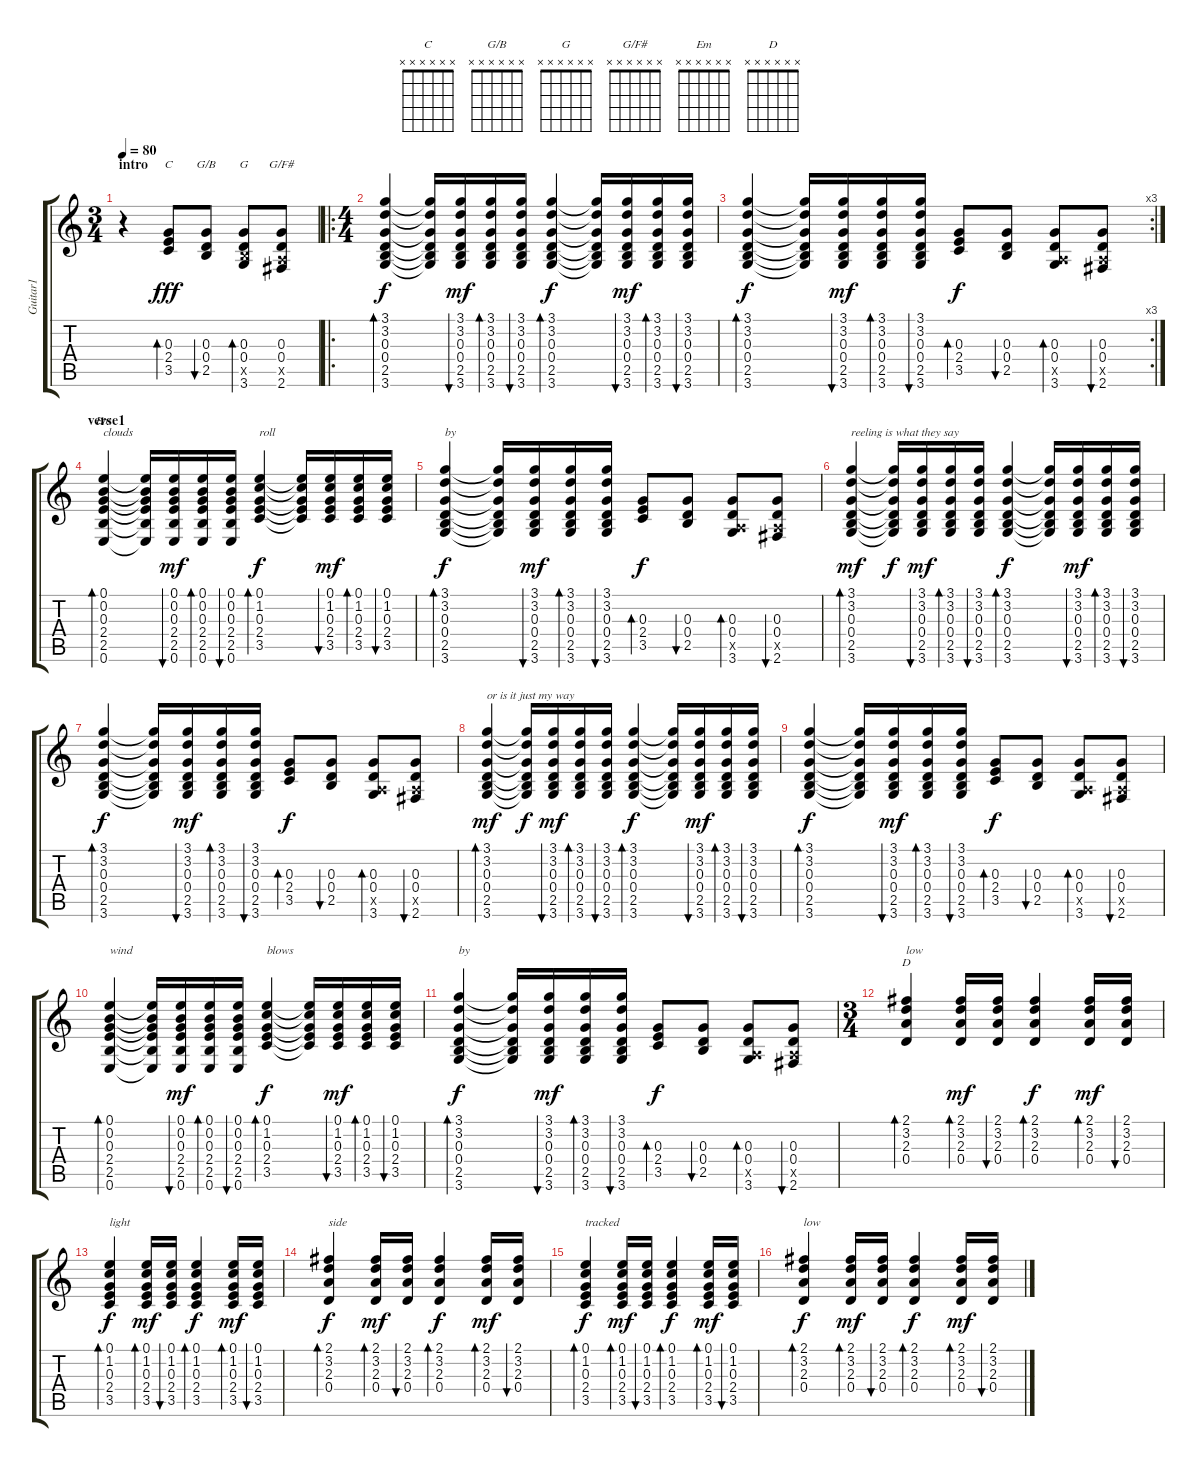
\track ("Guitar1" "Guitar1") {instrument acousticguitarsteel}
\staff {score tabs}
\tuning (E4 B3 G3 D3 A2 E2) {hide}
\chord ("C" x x x x x x) {firstfret 0}
\chord ("G/B" x x x x x x) {firstfret 0}
\chord ("G" x x x x x x) {firstfret 0}
\chord ("G/F#" x x x x x x) {firstfret 0}
\chord ("Em" x x x x x x) {firstfret 0}
\chord ("D" x x x x x x) {firstfret 0}
\ts (3 4)
\section ("" "intro")
\tempo 80
\clef g2
\ks c
r.4{dy fff instrument acousticguitarsteel} (0.3 2.4 3.5).8{bd 30 ch "C"} (0.3 0.4 2.5).8{bu 30 ch "G/B"} (0.3 0.4 2.5{x} 3.6).8{bd 30 ch "G"} (0.3 0.4 0.5{x} 2.6).8{ch "G/F#"} |
\ro
\ts (4 4)
(3.1 3.2 0.3 0.4 2.5 3.6).4{bd 30 dy f} (3.1{t} 3.2{t} 0.3{t} 0.4{t} 2.5{t} 3.6{t}).16 (3.1 3.2 0.3 0.4 2.5 3.6).16{bu 30 dy mf} (3.1 3.2 0.3 0.4 2.5 3.6).16{bd 30} (3.1 3.2 0.3 0.4 2.5 3.6).16{bu 30} (3.1 3.2 0.3 0.4 2.5 3.6).4{bd 30 dy f} (3.1{t} 3.2{t} 0.3{t} 0.4{t} 2.5{t} 3.6{t}).16 (3.1 3.2 0.3 0.4 2.5 3.6).16{bu 30 dy mf} (3.1 3.2 0.3 0.4 2.5 3.6).16{bd 30} (3.1 3.2 0.3 0.4 2.5 3.6).16{bu 30} |
\rc 3
(3.1 3.2 0.3 0.4 2.5 3.6).4{bd 30 dy f} (3.1{t} 3.2{t} 0.3{t} 0.4{t} 2.5{t} 3.6{t}).16 (3.1 3.2 0.3 0.4 2.5 3.6).16{bu 30 dy mf} (3.1 3.2 0.3 0.4 2.5 3.6).16{bd 30} (3.1 3.2 0.3 0.4 2.5 3.6).16{bu 30} (0.3 2.4 3.5).8{bd 30 dy f} (0.3 0.4 2.5).8{bu 30} (0.3 0.4 0.5{x} 3.6).8{bd 30} (0.3 0.4 0.5{x} 2.6).8{bu 30} |
\section ("" "verse1")
(0.1 0.2 0.3 2.4 2.5 0.6).4{bd 60 ch "Em" txt "clouds"} (0.1{t} 0.2{t} 0.3{t} 2.4{t} 2.5{t} 0.6{t}).16 (0.1 0.2 0.3 2.4 2.5 0.6).16{bu 30 dy mf} (0.1 0.2 0.3 2.4 2.5 0.6).16{bd 30} (0.1 0.2 0.3 2.4 2.5 0.6).16{bu 30} (0.1 1.2 0.3 2.4 3.5).4{bd 60 txt "roll" dy f} (0.1{t} 1.2{t} 0.3{t} 2.4{t} 3.5{t}).16 (0.1 1.2 0.3 2.4 3.5).16{bu 30 dy mf} (0.1 1.2 0.3 2.4 3.5).16{bd 30} (0.1 1.2 0.3 2.4 3.5).16{bu 30} |
(3.1 3.2 0.3 0.4 2.5 3.6).4{bd 30 txt "by" dy f} (3.1{t} 3.2{t} 0.3{t} 0.4{t} 2.5{t} 3.6{t}).16 (3.1 3.2 0.3 0.4 2.5 3.6).16{bu 30 dy mf} (3.1 3.2 0.3 0.4 2.5 3.6).16{bd 30} (3.1 3.2 0.3 0.4 2.5 3.6).16{bu 30} (0.3 2.4 3.5).8{bd 30 dy f} (0.3 0.4 2.5).8{bu 30} (0.3 0.4 0.5{x} 3.6).8{bd 30} (0.3 0.4 0.5{x} 2.6).8{bu 30} |
(3.1 3.2 0.3 0.4 2.5 3.6).4{bd 60 txt "reeling is what they say" dy mf} (3.1{t} 3.2{t} 0.3{t} 0.4{t} 2.5{t} 3.6{t}).16{dy f} (3.1 3.2 0.3 0.4 2.5 3.6).16{bu 30 dy mf} (3.1 3.2 0.3 0.4 2.5 3.6).16{bd 30} (3.1 3.2 0.3 0.4 2.5 3.6).16{bu 30} (3.1 3.2 0.3 0.4 2.5 3.6).4{bd 30 dy f} (3.1{t} 3.2{t} 0.3{t} 0.4{t} 2.5{t} 3.6{t}).16 (3.1 3.2 0.3 0.4 2.5 3.6).16{bu 30 dy mf} (3.1 3.2 0.3 0.4 2.5 3.6).16{bd 30} (3.1 3.2 0.3 0.4 2.5 3.6).16{bu 30} |
(3.1 3.2 0.3 0.4 2.5 3.6).4{bd 30 dy f} (3.1{t} 3.2{t} 0.3{t} 0.4{t} 2.5{t} 3.6{t}).16 (3.1 3.2 0.3 0.4 2.5 3.6).16{bu 30 dy mf} (3.1 3.2 0.3 0.4 2.5 3.6).16{bd 30} (3.1 3.2 0.3 0.4 2.5 3.6).16{bu 30} (0.3 2.4 3.5).8{bd 30 dy f} (0.3 0.4 2.5).8{bu 30} (0.3 0.4 0.5{x} 3.6).8{bd 30} (0.3 0.4 0.5{x} 2.6).8{bu 30} |
(3.1 3.2 0.3 0.4 2.5 3.6).4{bd 30 txt "or is it just my way" dy mf} (3.1{t} 3.2{t} 0.3{t} 0.4{t} 2.5{t} 3.6{t}).16{dy f} (3.1 3.2 0.3 0.4 2.5 3.6).16{bu 30 dy mf} (3.1 3.2 0.3 0.4 2.5 3.6).16{bd 30} (3.1 3.2 0.3 0.4 2.5 3.6).16{bu 30} (3.1 3.2 0.3 0.4 2.5 3.6).4{bd 30 dy f} (3.1{t} 3.2{t} 0.3{t} 0.4{t} 2.5{t} 3.6{t}).16 (3.1 3.2 0.3 0.4 2.5 3.6).16{bu 30 dy mf} (3.1 3.2 0.3 0.4 2.5 3.6).16{bd 30} (3.1 3.2 0.3 0.4 2.5 3.6).16{bu 30} |
(3.1 3.2 0.3 0.4 2.5 3.6).4{bd 30 dy f} (3.1{t} 3.2{t} 0.3{t} 0.4{t} 2.5{t} 3.6{t}).16 (3.1 3.2 0.3 0.4 2.5 3.6).16{bu 30 dy mf} (3.1 3.2 0.3 0.4 2.5 3.6).16{bd 30} (3.1 3.2 0.3 0.4 2.5 3.6).16{bu 30} (0.3 2.4 3.5).8{bd 30 dy f} (0.3 0.4 2.5).8{bu 30} (0.3 0.4 0.5{x} 3.6).8{bd 30} (0.3 0.4 0.5{x} 2.6).8{bu 30} |
(0.1 0.2 0.3 2.4 2.5 0.6).4{bd 60 txt "wind"} (0.1{t} 0.2{t} 0.3{t} 2.4{t} 2.5{t} 0.6{t}).16 (0.1 0.2 0.3 2.4 2.5 0.6).16{bu 30 dy mf} (0.1 0.2 0.3 2.4 2.5 0.6).16{bd 30} (0.1 0.2 0.3 2.4 2.5 0.6).16{bu 30} (0.1 1.2 0.3 2.4 3.5).4{bd 60 txt "blows" dy f} (0.1{t} 1.2{t} 0.3{t} 2.4{t} 3.5{t}).16 (0.1 1.2 0.3 2.4 3.5).16{bu 30 dy mf} (0.1 1.2 0.3 2.4 3.5).16{bd 30} (0.1 1.2 0.3 2.4 3.5).16{bu 30} |
(3.1 3.2 0.3 0.4 2.5 3.6).4{bd 30 txt "by" dy f} (3.1{t} 3.2{t} 0.3{t} 0.4{t} 2.5{t} 3.6{t}).16 (3.1 3.2 0.3 0.4 2.5 3.6).16{bu 30 dy mf} (3.1 3.2 0.3 0.4 2.5 3.6).16{bd 30} (3.1 3.2 0.3 0.4 2.5 3.6).16{bu 30} (0.3 2.4 3.5).8{bd 30 dy f} (0.3 0.4 2.5).8{bu 30} (0.3 0.4 0.5{x} 3.6).8{bd 30} (0.3 0.4 0.5{x} 2.6).8{bu 30} |
\ts (3 4)
(2.1 3.2 2.3 0.4).4{bd 60 ch "D" txt "low"} (2.1 3.2 2.3 0.4).16{bd 30 dy mf} (2.1 3.2 2.3 0.4).16{bu 30} (2.1 3.2 2.3 0.4).4{bd 60 dy f} (2.1 3.2 2.3 0.4).16{bd 30 dy mf} (2.1 3.2 2.3 0.4).16{bu 30} |
(0.1 1.2 0.3 2.4 3.5).4{bd 60 txt "light" dy f} (0.1 1.2 0.3 2.4 3.5).16{bd 30 dy mf} (0.1 1.2 0.3 2.4 3.5).16{bu 30} (0.1 1.2 0.3 2.4 3.5).4{bd 60 dy f} (0.1 1.2 0.3 2.4 3.5).16{bd 30 dy mf} (0.1 1.2 0.3 2.4 3.5).16{bu 30} |
(2.1 3.2 2.3 0.4).4{bd 60 txt "side" dy f} (2.1 3.2 2.3 0.4).16{bd 30 dy mf} (2.1 3.2 2.3 0.4).16{bu 30} (2.1 3.2 2.3 0.4).4{bd 60 dy f} (2.1 3.2 2.3 0.4).16{bd 30 dy mf} (2.1 3.2 2.3 0.4).16{bu 30} |
(0.1 1.2 0.3 2.4 3.5).4{bd 60 txt "tracked" dy f} (0.1 1.2 0.3 2.4 3.5).16{bd 30 dy mf} (0.1 1.2 0.3 2.4 3.5).16{bu 30} (0.1 1.2 0.3 2.4 3.5).4{bd 60 dy f} (0.1 1.2 0.3 2.4 3.5).16{bd 30 dy mf} (0.1 1.2 0.3 2.4 3.5).16{bu 30} |
(2.1 3.2 2.3 0.4).4{bd 60 txt "low" dy f} (2.1 3.2 2.3 0.4).16{bd 30 dy mf} (2.1 3.2 2.3 0.4).16{bu 30} (2.1 3.2 2.3 0.4).4{bd 60 dy f} (2.1 3.2 2.3 0.4).16{bd 30 dy mf} (2.1 3.2 2.3 0.4).16{bu 30}
